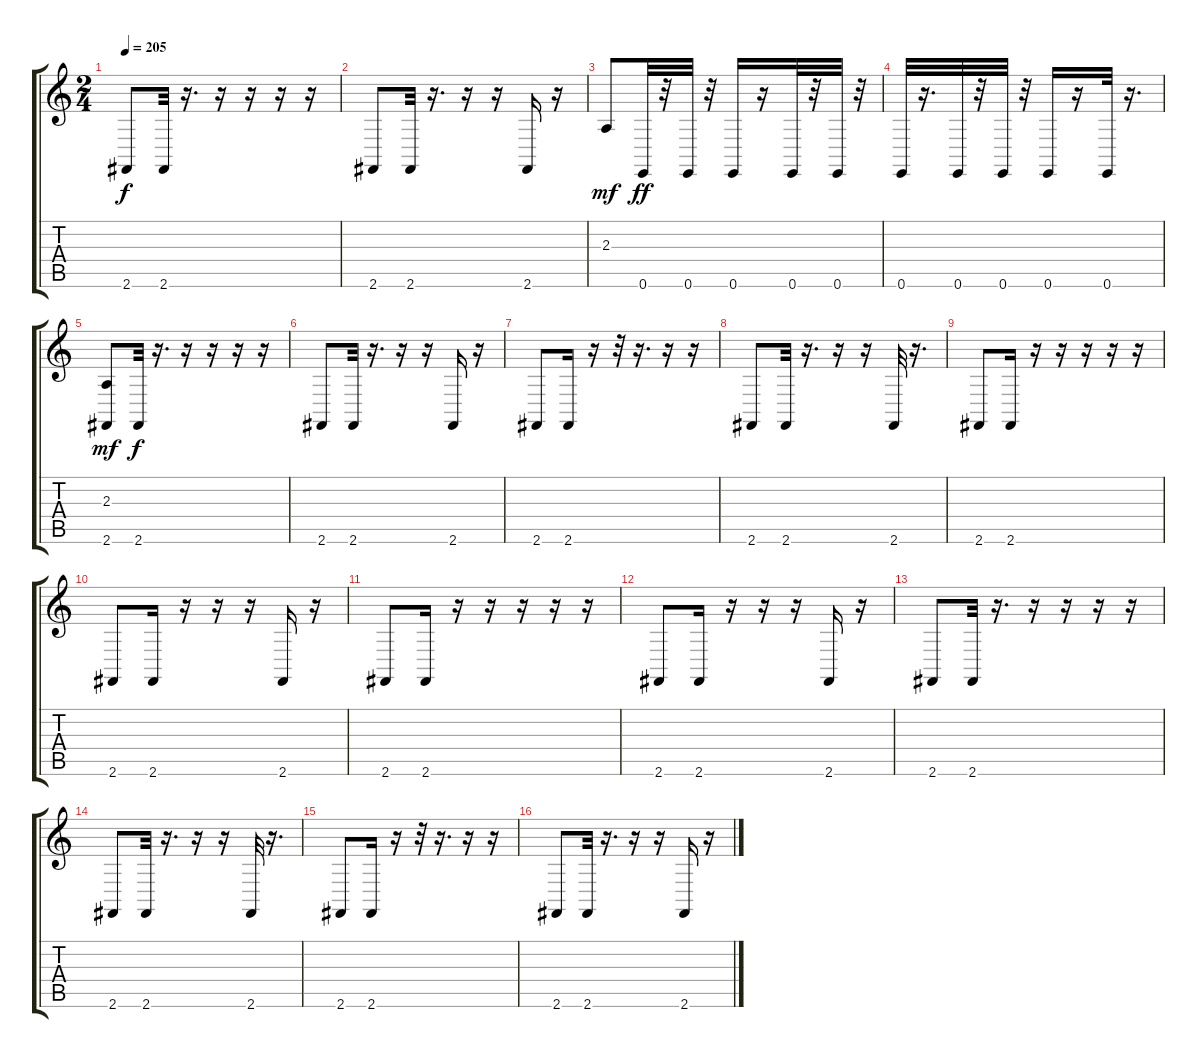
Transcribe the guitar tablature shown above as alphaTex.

\track "" {instrument acousticgrandpiano}
\staff {score tabs}
\tuning (E4 B3 G3 D3 A2 E2) {hide}
\ts (2 4)
\tempo 205
\clef g2
\ks c
2.6.8{dy f} 2.6.32 r.16{d} r.16 r.16 r.16 r.16 |
2.6.8 2.6.32 r.16{d} r.16 r.16 2.6.16 r.16 |
2.3.8{dy mf} 0.6.32{dy ff} r.32 0.6.32 r.32 0.6.16 r.16 0.6.32 r.32 0.6.32 r.32 |
0.6.32 r.16{d} 0.6.32 r.32 0.6.32 r.32 0.6.16 r.16 0.6.32 r.16{d} |
(2.3 2.6).8{dy mf} 2.6.32{dy f} r.16{d} r.16 r.16 r.16 r.16 |
2.6.8 2.6.32 r.16{d} r.16 r.16 2.6.16 r.16 |
2.6.8 2.6.16 r.16 r.32 r.16{d} r.16 r.16 |
2.6.8 2.6.32 r.16{d} r.16 r.16 2.6.32 r.16{d} |
2.6.8 2.6.16 r.16 r.16 r.16 r.16 r.16 |
2.6.8 2.6.16 r.16 r.16 r.16 2.6.16 r.16 |
2.6.8 2.6.16 r.16 r.16 r.16 r.16 r.16 |
2.6.8 2.6.16 r.16 r.16 r.16 2.6.16 r.16 |
2.6.8 2.6.32 r.16{d} r.16 r.16 r.16 r.16 |
2.6.8 2.6.32 r.16{d} r.16 r.16 2.6.32 r.16{d} |
2.6.8 2.6.16 r.16 r.32 r.16{d} r.16 r.16 |
2.6.8 2.6.32 r.16{d} r.16 r.16 2.6.16 r.16
